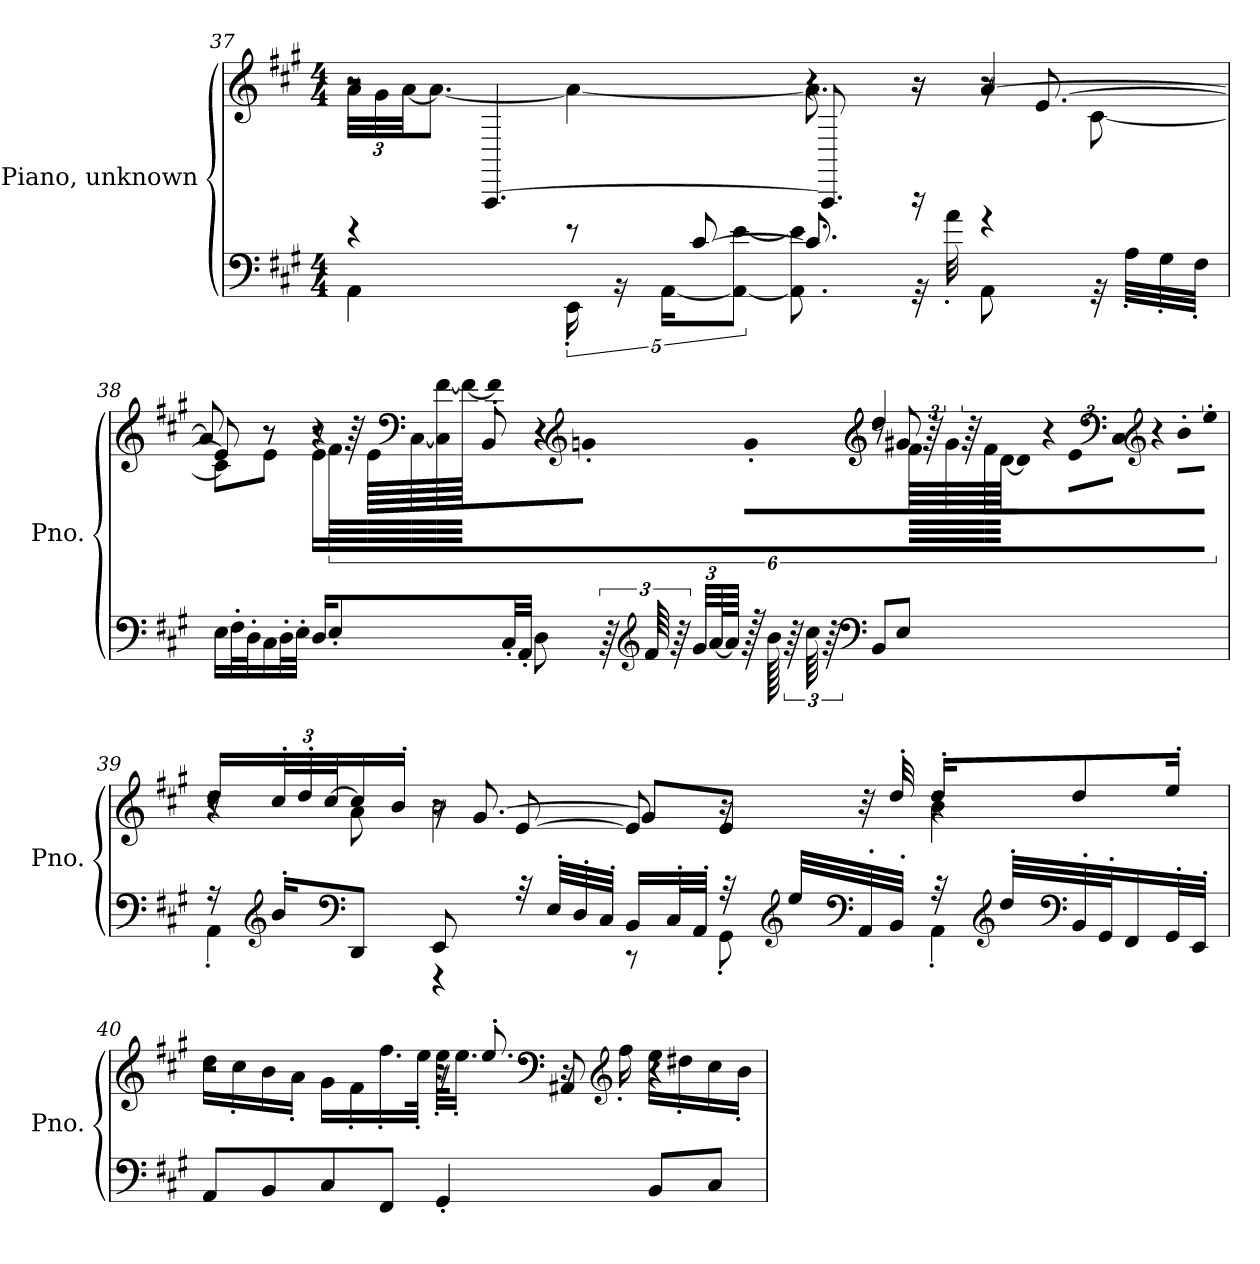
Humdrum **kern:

**kern	**kern
*part1	*part1
*staff2	*staff1
*I"Piano, unknown	*
*I'Pno.	*
!!LO:LB:g=z
*clefF4	*clefG2
*k[f#c#g#]	*k[f#c#g#]
*M4/4	*M4/4
=37	=37
*^	*^
*	*	*	*Xbrackettup
*	*	*	*^
4r	4AA\	2r	48a\LLL	8r
.	.	.	48g#\	.
.	.	.	[48a\JJ	.
.	.	.	8.a\J_	.
.	.	.	.	[4.AAA/
8r	20EE'\	.	4a\_	.
.	20r	.	.	.
.	[20AA\KL	.	.	.
[8c#/	.	.	.	.
.	10AA\_ [10e\J	.	.	.
8.c#/]	8.AA\] 8.e\]	4r	8.a\]	8.AAA/]
16r	32r	.	16r	16r
.	32a'\	.	.	.
4r	8AA\	16r	8r	[4a/
.	.	[8.e/	.	.
.	32r	.	[8c#\	.
.	32A'\LLL	.	.	.
.	32G#'\	.	.	.
.	32F#'\JJJ	.	.	.
*v	*v	*	*	*
!!LO:PB:g=z	!!	!!
=38	=38	=38	=38
16E\LL	8e/]	8c#\L]	8a/]
32F#'\L	.	.	.
32D'\J	.	.	.
16C#\	8r	8e\J	8r
32D'\L	.	.	.
32E'\JJJ	.	.	.
16D/KL	4r	16e\LL	8r
*	*	*brackettup	*
8E'/	.	96f#\JJkk	.
.	.	96r	.
.	.	96e\LLLL	.
*	*clefF4	*	*
*	*	*Xbrackettup	*
.	.	[96C#\	.
.	.	96C#\] [96f#\	.
.	.	96f#\JJ_	.
.	.	16f#\]	8BB'/
*	*clefG2	*	*
32C#'/LL	.	16gn'\JJ	.
32AA'/JJJ	.	.	.
8D\	4r	32g'\LLL	4r
*	*	*brackettup	*
.	.	96f#\JJJk	.
.	.	96r	.
.	.	96g\	.
.	.	96r	.
.	.	96f#\LLLL	.
.	.	[96d\	.
.	.	64d\JJJJ]	.
.	.	128r	.
.	.	128e\KKKKL	.
*	*clefF4	*	*
96r	.	8C#\J	.
*clefG2	*	*	*
96f#/	.	.	.
96r	.	.	.
*Xbrackettup	*	*	*
48g#/LLL	.	.	.
[96a/L	.	.	.
64a/JJJJ]	.	.	.
128r	.	.	.
128b\	.	.	.
*brackettup	*	*	*
96r	.	.	.
96cc#\	.	.	.
96r	.	.	.
*clefF4	*clefG2	*	*
8BB/L	8r	16r	4dd/
.	.	8b'\L	.
8E/J	8g#X/	.	.
.	.	16ee'\Jk	.
!!LO:LB:g=z	!!	!!
=39	=39	=39	=39
*^	*	*	*
16r	4AA'\	16dd/LL	8r	4r
*clefG2	*	*	*	*
*	*	*Xbrackettup	*	*
16b'/KL	.	48cc#'/L	.	.
.	.	48dd'/	.	.
.	.	[48cc#/J	.	.
*clefF4	*	*	*	*
8DD/J	.	16cc#/]	8a\	.
.	.	16b'/JJ	.	.
8EE/	4r	8r	2b\	16r
.	.	.	.	[8.g#/
32r	.	[8e/	.	.
32E'/LLL	.	.	.	.
32D'/	.	.	.	.
32C#'/JJJ	.	.	.	.
16BB/LL	8r	8e/]	.	8g#/L]
32C#'/L	.	.	.	.
32AA'/JJJ	.	.	.	.
32r	8GG#'\	16r	.	8e/J
*clefG2	*	*	*	*
32ee/LLL	.	.	.	.
*clefF4	*	*	*	*
32AA'/	.	32r	.	.
32BB'/JJJ	.	32dd'/	.	.
32r	4AA'\	16dd'/KL	4b\	4r
*clefG2	*	*	*	*
32dd'/LLL	.	.	.	.
*clefF4	*	*	*	*
32BB'/	.	8dd/	.	.
32GG#'/J	.	.	.	.
16FF#/	.	.	.	.
32GG#'/L	.	16ee'/Jk	.	.
32EE'/JJJ	.	.	.	.
*v	*v	*	*	*
!!LO:LB:g=z	!!	!!
=40	=40	=40	=40
8AA/L	2r	16dd\LL	2r
.	.	16cc#'\	.
8BB/	.	16b\	.
.	.	16a'\JJ	.
8C#/	.	16g#\LL	.
.	.	16f#'\	.
8FF#/J	.	16.ff#'\	.
.	.	32ee'\JJk	.
4GG#'/	16r	32ee'\KLL	8r
.	.	16.ee'\JJ	.
.	8.ee'/	.	.
*	*clefF4	*	*
.	.	16r	8AA#X/
*	*clefG2	*	*
.	.	16ff#'\	.
8BB/L	4r	16ee\LL	4r
.	.	16dd#X'\	.
8C#/J	.	16cc#\	.
.	.	16b'\JJ	.
*	*v	*v	*v
=	=
*-	*-
